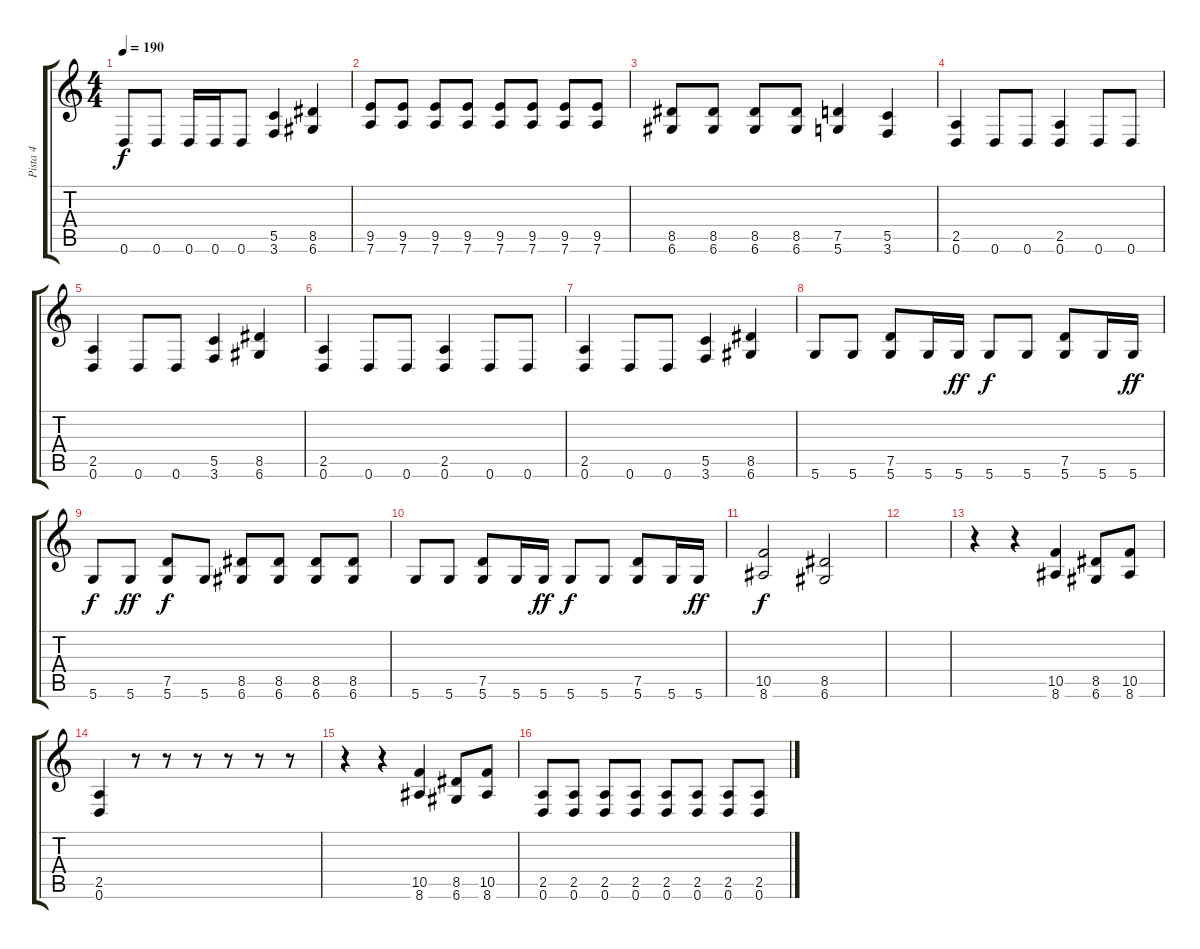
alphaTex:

\track ("Pista 4" "Pista 4") {instrument overdrivenguitar}
\staff {score tabs}
\tuning (D4 A3 F3 C3 G2 D2) {hide}
\ts (4 4)
\tempo 190
\clef g2
\ks c
0.6.8{dy f} 0.6.8 0.6.16 0.6.16 0.6.8 (5.5 3.6).4 (8.5 6.6).4 |
(9.5 7.6).8 (9.5 7.6).8 (9.5 7.6).8 (9.5 7.6).8 (9.5 7.6).8 (9.5 7.6).8 (9.5 7.6).8 (9.5 7.6).8 |
(8.5 6.6).8 (8.5 6.6).8 (8.5 6.6).8 (8.5 6.6).8 (7.5 5.6).4 (5.5 3.6).4 |
(2.5 0.6).4 0.6.8 0.6.8 (2.5 0.6).4 0.6.8 0.6.8 |
(2.5 0.6).4 0.6.8 0.6.8 (5.5 3.6).4 (8.5 6.6).4 |
(2.5 0.6).4 0.6.8 0.6.8 (2.5 0.6).4 0.6.8 0.6.8 |
(2.5 0.6).4 0.6.8 0.6.8 (5.5 3.6).4 (8.5 6.6).4 |
5.6.8 5.6.8 (7.5 5.6).8 5.6.16 5.6.16{dy ff} 5.6.8{dy f} 5.6.8 (7.5 5.6).8 5.6.16 5.6.16{dy ff} |
5.6.8{dy f} 5.6.8{dy ff} (7.5 5.6).8{dy f} 5.6.8 (8.5 6.6).8 (8.5 6.6).8 (8.5 6.6).8 (8.5 6.6).8 |
5.6.8 5.6.8 (7.5 5.6).8 5.6.16 5.6.16{dy ff} 5.6.8{dy f} 5.6.8 (7.5 5.6).8 5.6.16 5.6.16{dy ff} |
(10.5 8.6).2{dy f} (8.5 6.6).2 |
|
r.4 r.4 (10.5 8.6).4 (8.5 6.6).8 (10.5 8.6).8 |
(2.5 0.6).4 r.8 r.8 r.8 r.8 r.8 r.8 |
r.4 r.4 (10.5 8.6).4 (8.5 6.6).8 (10.5 8.6).8 |
(2.5 0.6).8 (2.5 0.6).8 (2.5 0.6).8 (2.5 0.6).8 (2.5 0.6).8 (2.5 0.6).8 (2.5 0.6).8 (2.5 0.6).8
